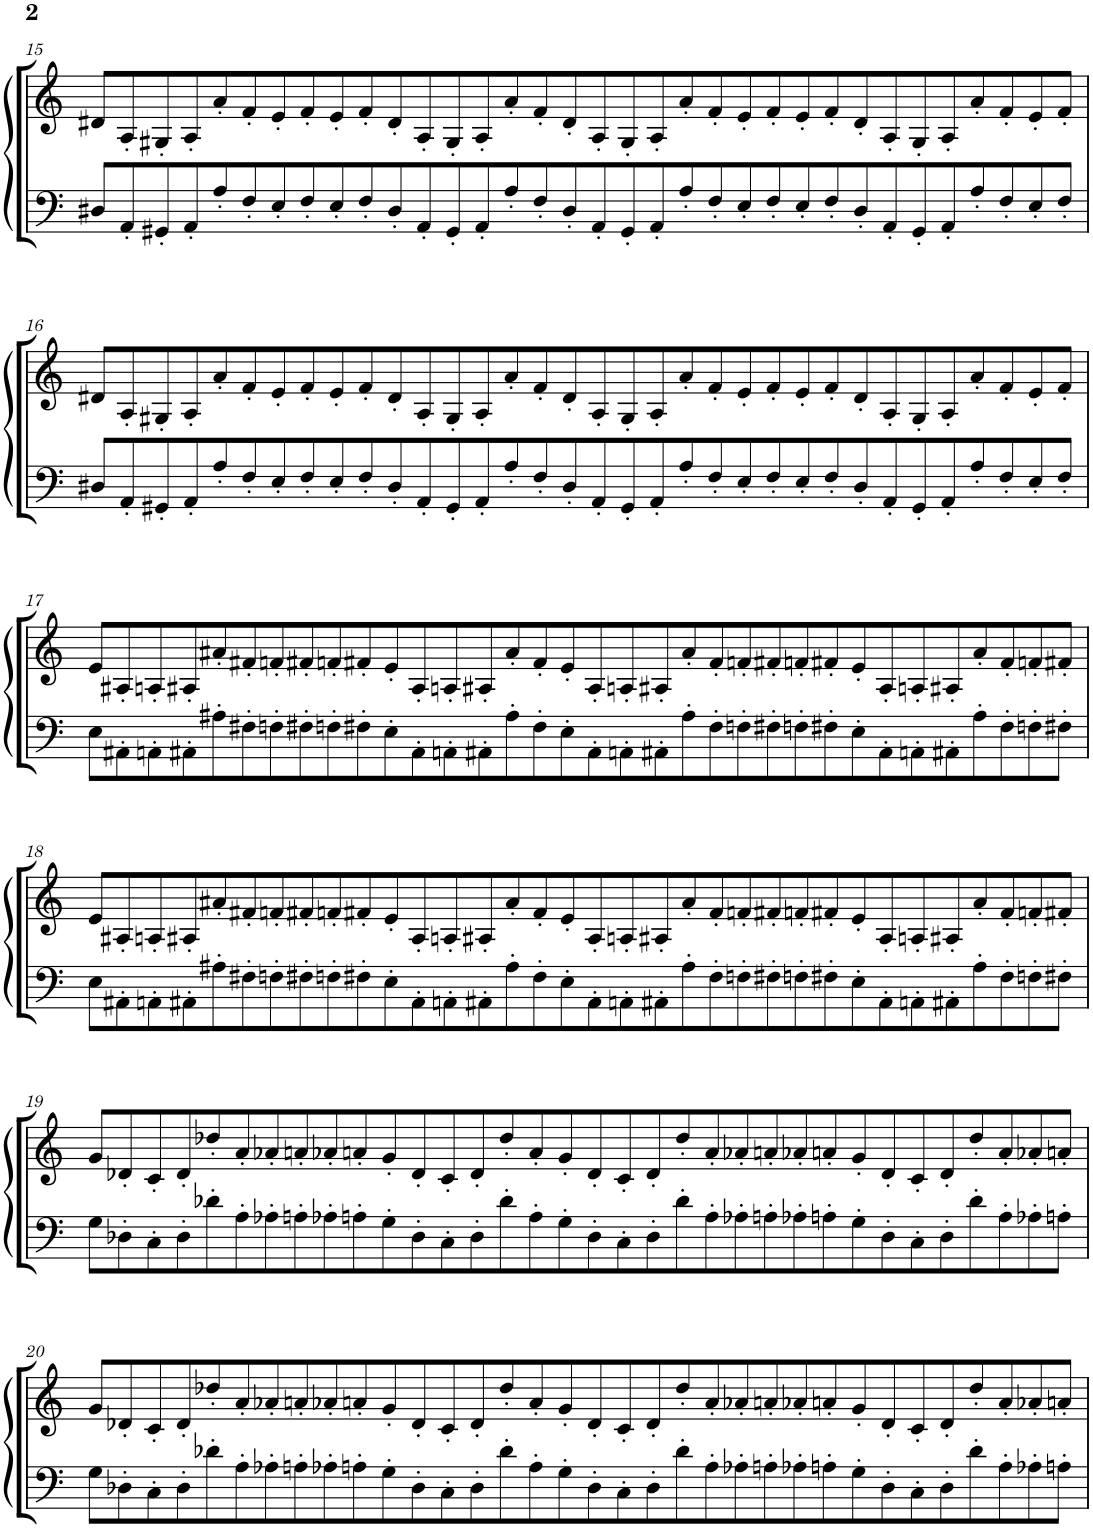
**kern	**kern
*part1	*part1
*staff2	*staff1
*I"Marimba	*
*I'Mrm.	*
!!LO:PB:g=z
*clefF4	*clefG2
*k[]	*k[]
*M17/4	*M17/4
=15	=15
8D#X/L	8d#X/L
8AA'/	8A'/
8GG#X'/	8G#X'/
8AA'/	8A'/
8A'/	8a'/
8F'/	8f'/
8E'/	8e'/
8F'/	8f'/
8E'/	8e'/
8F'/	8f'/
8D#'/	8d#'/
8AA'/	8A'/
8GG#'/	8G#'/
8AA'/	8A'/
8A'/	8a'/
8F'/	8f'/
8D#'/	8d#'/
8AA'/	8A'/
8GG#'/	8G#'/
8AA'/	8A'/
8A'/	8a'/
8F'/	8f'/
8E'/	8e'/
8F'/	8f'/
8E'/	8e'/
8F'/	8f'/
8D#'/	8d#'/
8AA'/	8A'/
8GG#'/	8G#'/
8AA'/	8A'/
8A'/	8a'/
8F'/	8f'/
8E'/	8e'/
8F'/J	8f'/J
!!LO:LB:g=z
=16	=16
8D#X/L	8d#X/L
8AA'/	8A'/
8GG#X'/	8G#X'/
8AA'/	8A'/
8A'/	8a'/
8F'/	8f'/
8E'/	8e'/
8F'/	8f'/
8E'/	8e'/
8F'/	8f'/
8D#'/	8d#'/
8AA'/	8A'/
8GG#'/	8G#'/
8AA'/	8A'/
8A'/	8a'/
8F'/	8f'/
8D#'/	8d#'/
8AA'/	8A'/
8GG#'/	8G#'/
8AA'/	8A'/
8A'/	8a'/
8F'/	8f'/
8E'/	8e'/
8F'/	8f'/
8E'/	8e'/
8F'/	8f'/
8D#'/	8d#'/
8AA'/	8A'/
8GG#'/	8G#'/
8AA'/	8A'/
8A'/	8a'/
8F'/	8f'/
8E'/	8e'/
8F'/J	8f'/J
!!LO:LB:g=z
=17	=17
8E\L	8e/L
8AA#X'\	8A#X'/
8AAn'\	8An'/
8AA#X'\	8A#X'/
8A#X'\	8a#X'/
8F#X'\	8f#X'/
8Fn'\	8fn'/
8F#X'\	8f#X'/
8Fn'\	8fn'/
8F#X'\	8f#X'/
8E'\	8e'/
8AA#'\	8A#'/
8AAn'\	8An'/
8AA#X'\	8A#X'/
8A#'\	8a#'/
8F#'\	8f#'/
8E'\	8e'/
8AA#'\	8A#'/
8AAn'\	8An'/
8AA#X'\	8A#X'/
8A#'\	8a#'/
8F#'\	8f#'/
8Fn'\	8fn'/
8F#X'\	8f#X'/
8Fn'\	8fn'/
8F#X'\	8f#X'/
8E'\	8e'/
8AA#'\	8A#'/
8AAn'\	8An'/
8AA#X'\	8A#X'/
8A#'\	8a#'/
8F#'\	8f#'/
8Fn'\	8fn'/
8F#X'\J	8f#X'/J
!!LO:LB:g=z
=18	=18
8E\L	8e/L
8AA#X'\	8A#X'/
8AAn'\	8An'/
8AA#X'\	8A#X'/
8A#X'\	8a#X'/
8F#X'\	8f#X'/
8Fn'\	8fn'/
8F#X'\	8f#X'/
8Fn'\	8fn'/
8F#X'\	8f#X'/
8E'\	8e'/
8AA#'\	8A#'/
8AAn'\	8An'/
8AA#X'\	8A#X'/
8A#'\	8a#'/
8F#'\	8f#'/
8E'\	8e'/
8AA#'\	8A#'/
8AAn'\	8An'/
8AA#X'\	8A#X'/
8A#'\	8a#'/
8F#'\	8f#'/
8Fn'\	8fn'/
8F#X'\	8f#X'/
8Fn'\	8fn'/
8F#X'\	8f#X'/
8E'\	8e'/
8AA#'\	8A#'/
8AAn'\	8An'/
8AA#X'\	8A#X'/
8A#'\	8a#'/
8F#'\	8f#'/
8Fn'\	8fn'/
8F#X'\J	8f#X'/J
!!LO:LB:g=z
=19	=19
8G\L	8g/L
8D-X'\	8d-X'/
8C'\	8c'/
8D-'\	8d-'/
8d-X'\	8dd-X'/
8A'\	8a'/
8A-X'\	8a-X'/
8An'\	8an'/
8A-X'\	8a-X'/
8An'\	8an'/
8G'\	8g'/
8D-'\	8d-'/
8C'\	8c'/
8D-'\	8d-'/
8d-'\	8dd-'/
8A'\	8a'/
8G'\	8g'/
8D-'\	8d-'/
8C'\	8c'/
8D-'\	8d-'/
8d-'\	8dd-'/
8A'\	8a'/
8A-X'\	8a-X'/
8An'\	8an'/
8A-X'\	8a-X'/
8An'\	8an'/
8G'\	8g'/
8D-'\	8d-'/
8C'\	8c'/
8D-'\	8d-'/
8d-'\	8dd-'/
8A'\	8a'/
8A-X'\	8a-X'/
8An'\J	8an'/J
!!LO:LB:g=z
=20	=20
8G\L	8g/L
8D-X'\	8d-X'/
8C'\	8c'/
8D-'\	8d-'/
8d-X'\	8dd-X'/
8A'\	8a'/
8A-X'\	8a-X'/
8An'\	8an'/
8A-X'\	8a-X'/
8An'\	8an'/
8G'\	8g'/
8D-'\	8d-'/
8C'\	8c'/
8D-'\	8d-'/
8d-'\	8dd-'/
8A'\	8a'/
8G'\	8g'/
8D-'\	8d-'/
8C'\	8c'/
8D-'\	8d-'/
8d-'\	8dd-'/
8A'\	8a'/
8A-X'\	8a-X'/
8An'\	8an'/
8A-X'\	8a-X'/
8An'\	8an'/
8G'\	8g'/
8D-'\	8d-'/
8C'\	8c'/
8D-'\	8d-'/
8d-'\	8dd-'/
8A'\	8a'/
8A-X'\	8a-X'/
8An'\J	8an'/J
=	=
*-	*-
